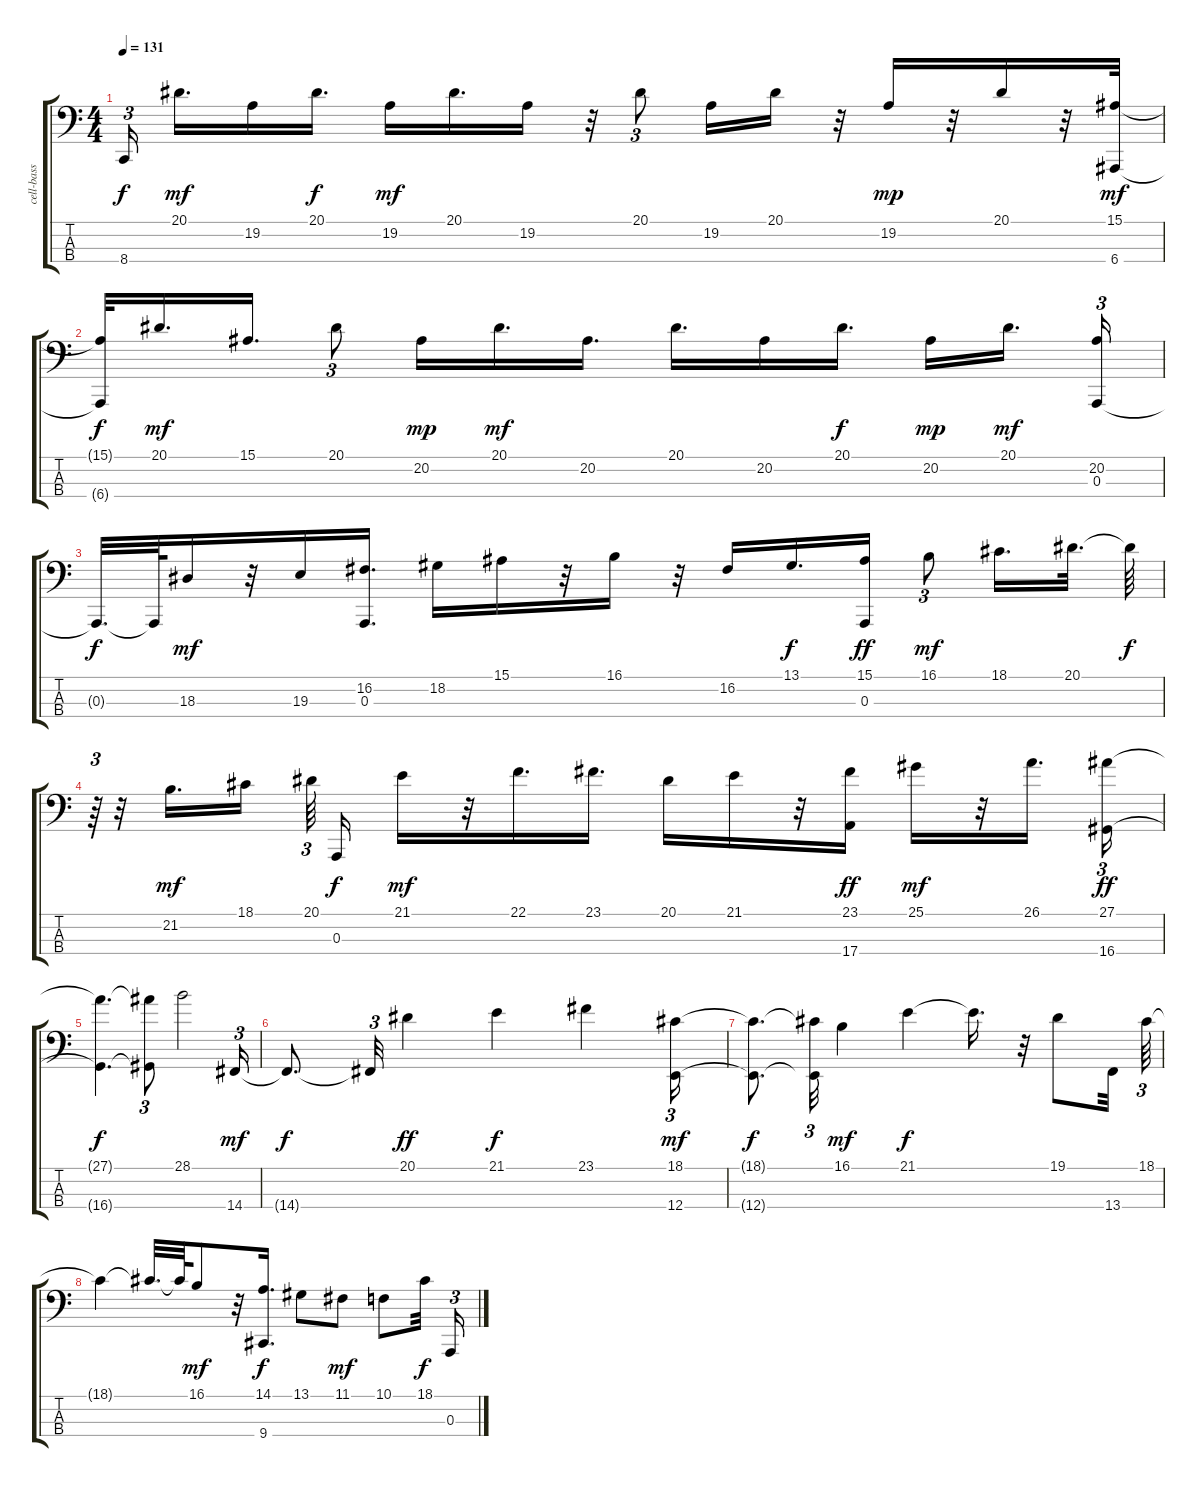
\track ("cell-bass" "cell-bass") {instrument stringensemble2}
\staff {score tabs}
\tuning (G2 D2 A1 E1) {hide}
\ts (4 4)
\tempo 131
\clef f4
\ks c
8.4{t}.16{tu (3 2) dy f beam splitsecondary} 20.1.16{d dy mf} 19.2.16 20.1.16{d dy f} 19.2.16{dy mf} 20.1.16{d} 19.2.16 r.32 20.1.8{tu (3 2)} 19.2.16 20.1.16 r.32 19.2.16{dy mp} r.32 20.1.16 r.32 (15.1 6.4).32{dy mf} |
(15.1{t} 6.4{t}).32{dy f} 20.1.16{d dy mf} 15.1.16{d} 20.1.8{tu (3 2)} 20.2.16{dy mp} 20.1.16{d dy mf} 20.2.16{d} 20.1.16{d} 20.2.16 20.1.16{d dy f} 20.2.16{dy mp} 20.1.16{d dy mf beam splitsecondary} (20.2 0.3).16{tu (3 2)} |
0.3{t}.32{d dy f} 0.3{t}.64 18.3.16{dy mf} r.32 19.3.16 (16.2 0.3).16{d} 18.2.16 15.1.16 r.32 16.1.16 r.32 16.2.16 13.1.16{d dy f} (15.1 0.3).16{dy ff} 16.1.8{tu (3 2) dy mf} 18.1.16{d} 20.1.32{d} 20.1{t}.64{dy f} |
r.64{tu (3 2)} r.32 21.2.16{d dy mf} 18.1.16{beam splitsecondary} 20.1.64{tu (3 2)} 0.3.16{dy f} 21.1.16{dy mf} r.32 22.1.16{d} 23.1.16{d} 20.1.16 21.1.16 r.32 (23.1 17.4).16{dy ff} 25.1.16{dy mf} r.32 26.1.16{d} (27.1 16.4).16{tu (3 2) dy ff} |
(27.1{t} 16.4{t}).4{d dy f} (27.1{t} 16.4{t}).8{tu (3 2)} 28.1.2 14.4.16{tu (3 2) dy mf} |
14.4{t}.8{d dy f} 14.4{t}.32{tu (3 2)} 20.1.4{dy ff} 21.1.4{dy f} 23.1.4 (18.1 12.4).16{tu (3 2) dy mf} |
(18.1{t} 12.4{t}).8{d dy f} (18.1{t} 12.4{t}).32{tu (3 2)} 16.1.4{dy mf} 21.1.4{dy f} 21.1{t}.16{d} r.32 19.1.8 13.4.32 18.1.64{tu (3 2)} |
18.1{t}.4 18.1{t}.32{d} 18.1{t}.64 16.1.8{dy mf} r.32 (14.1 9.4).16{d dy f} 13.1.8 11.1.8{dy mf} 10.1.8 18.1.32{dy f beam splitsecondary} 0.3.16{tu (3 2)}
